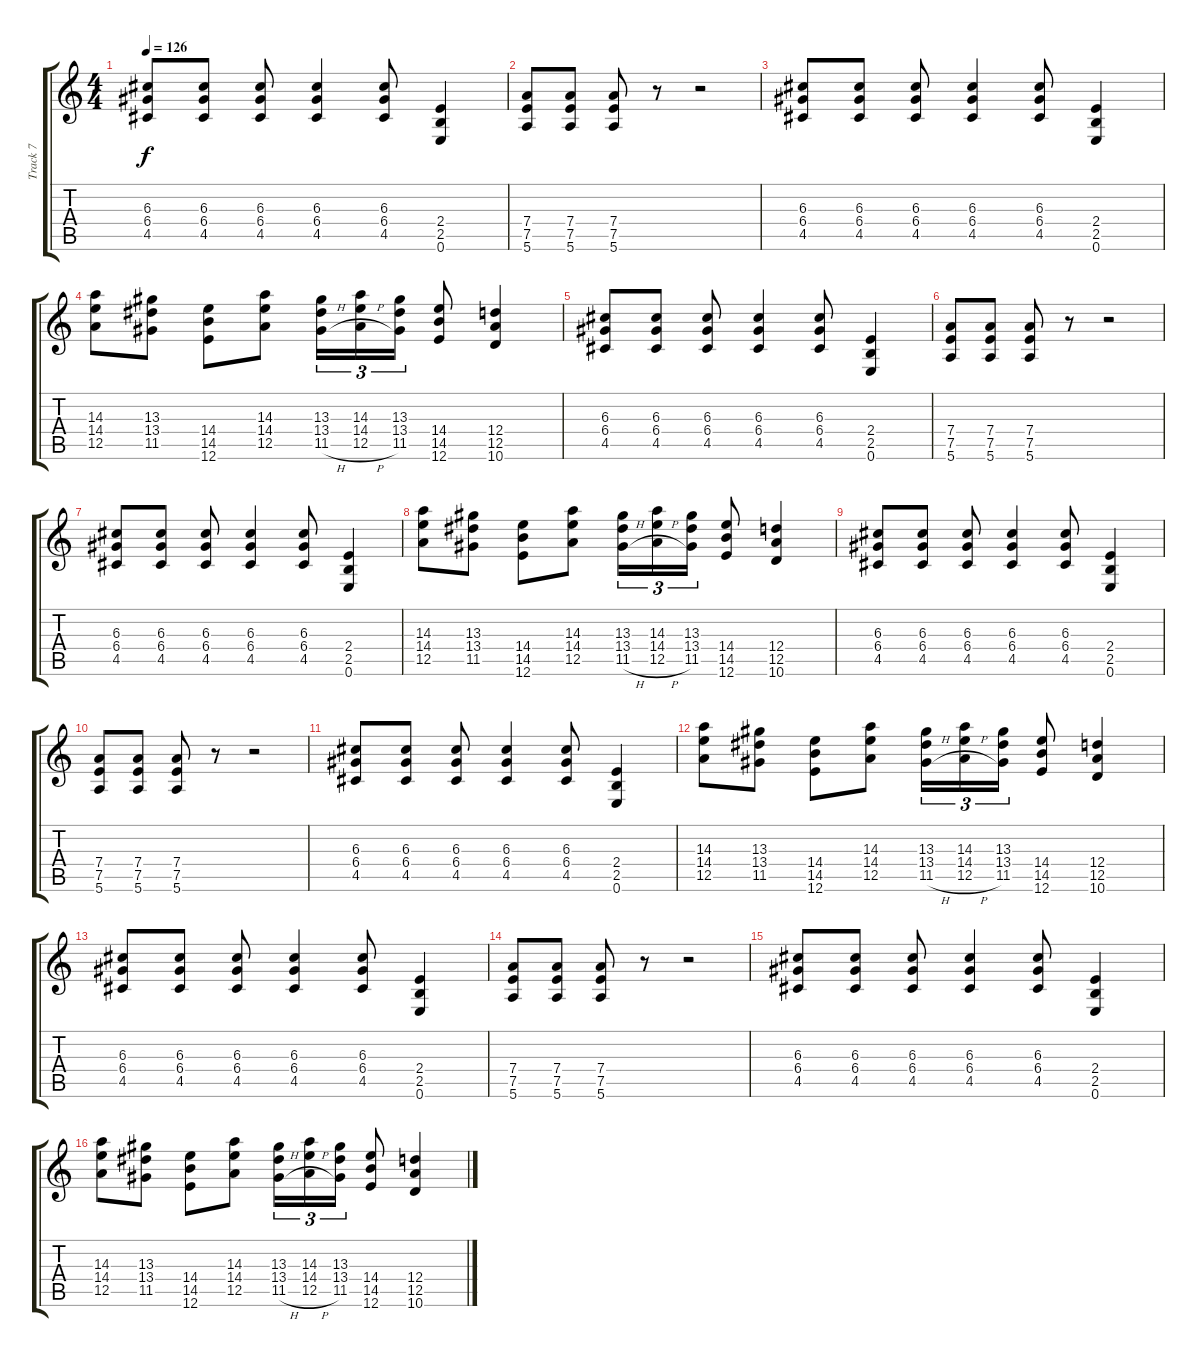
\track ("Track 7" "Track 7") {instrument distortionguitar}
\staff {score tabs}
\tuning (E4 B3 G3 D3 A2 E2) {hide}
\ts (4 4)
\tempo 126
\clef g2
\ks c
(6.3 6.4 4.5).8{dy f} (6.3 6.4 4.5).8 (6.3 6.4 4.5).8 (6.3 6.4 4.5).4 (6.3 6.4 4.5).8 (2.4 2.5 0.6).4 |
(7.4 7.5 5.6).8 (7.4 7.5 5.6).8 (7.4 7.5 5.6).8 r.8 r.2 |
(6.3 6.4 4.5).8 (6.3 6.4 4.5).8 (6.3 6.4 4.5).8 (6.3 6.4 4.5).4 (6.3 6.4 4.5).8 (2.4 2.5 0.6).4 |
(14.3 14.4 12.5).8 (13.3 13.4 11.5).8 (14.4 14.5 12.6).8 (14.3 14.4 12.5).8 (13.3 13.4 11.5{h}).16{tu (3 2)} (14.3 14.4 12.5{h}).16{tu (3 2)} (13.3 13.4 11.5).16{tu (3 2)} (14.4 14.5 12.6).8 (12.4 12.5 10.6).4 |
(6.3 6.4 4.5).8 (6.3 6.4 4.5).8 (6.3 6.4 4.5).8 (6.3 6.4 4.5).4 (6.3 6.4 4.5).8 (2.4 2.5 0.6).4 |
(7.4 7.5 5.6).8 (7.4 7.5 5.6).8 (7.4 7.5 5.6).8 r.8 r.2 |
(6.3 6.4 4.5).8 (6.3 6.4 4.5).8 (6.3 6.4 4.5).8 (6.3 6.4 4.5).4 (6.3 6.4 4.5).8 (2.4 2.5 0.6).4 |
(14.3 14.4 12.5).8 (13.3 13.4 11.5).8 (14.4 14.5 12.6).8 (14.3 14.4 12.5).8 (13.3 13.4 11.5{h}).16{tu (3 2)} (14.3 14.4 12.5{h}).16{tu (3 2)} (13.3 13.4 11.5).16{tu (3 2)} (14.4 14.5 12.6).8 (12.4 12.5 10.6).4 |
(6.3 6.4 4.5).8 (6.3 6.4 4.5).8 (6.3 6.4 4.5).8 (6.3 6.4 4.5).4 (6.3 6.4 4.5).8 (2.4 2.5 0.6).4 |
(7.4 7.5 5.6).8 (7.4 7.5 5.6).8 (7.4 7.5 5.6).8 r.8 r.2 |
(6.3 6.4 4.5).8 (6.3 6.4 4.5).8 (6.3 6.4 4.5).8 (6.3 6.4 4.5).4 (6.3 6.4 4.5).8 (2.4 2.5 0.6).4 |
(14.3 14.4 12.5).8 (13.3 13.4 11.5).8 (14.4 14.5 12.6).8 (14.3 14.4 12.5).8 (13.3 13.4 11.5{h}).16{tu (3 2)} (14.3 14.4 12.5{h}).16{tu (3 2)} (13.3 13.4 11.5).16{tu (3 2)} (14.4 14.5 12.6).8 (12.4 12.5 10.6).4 |
(6.3 6.4 4.5).8 (6.3 6.4 4.5).8 (6.3 6.4 4.5).8 (6.3 6.4 4.5).4 (6.3 6.4 4.5).8 (2.4 2.5 0.6).4 |
(7.4 7.5 5.6).8 (7.4 7.5 5.6).8 (7.4 7.5 5.6).8 r.8 r.2 |
(6.3 6.4 4.5).8 (6.3 6.4 4.5).8 (6.3 6.4 4.5).8 (6.3 6.4 4.5).4 (6.3 6.4 4.5).8 (2.4 2.5 0.6).4 |
(14.3 14.4 12.5).8 (13.3 13.4 11.5).8 (14.4 14.5 12.6).8 (14.3 14.4 12.5).8 (13.3 13.4 11.5{h}).16{tu (3 2)} (14.3 14.4 12.5{h}).16{tu (3 2)} (13.3 13.4 11.5).16{tu (3 2)} (14.4 14.5 12.6).8 (12.4 12.5 10.6).4
